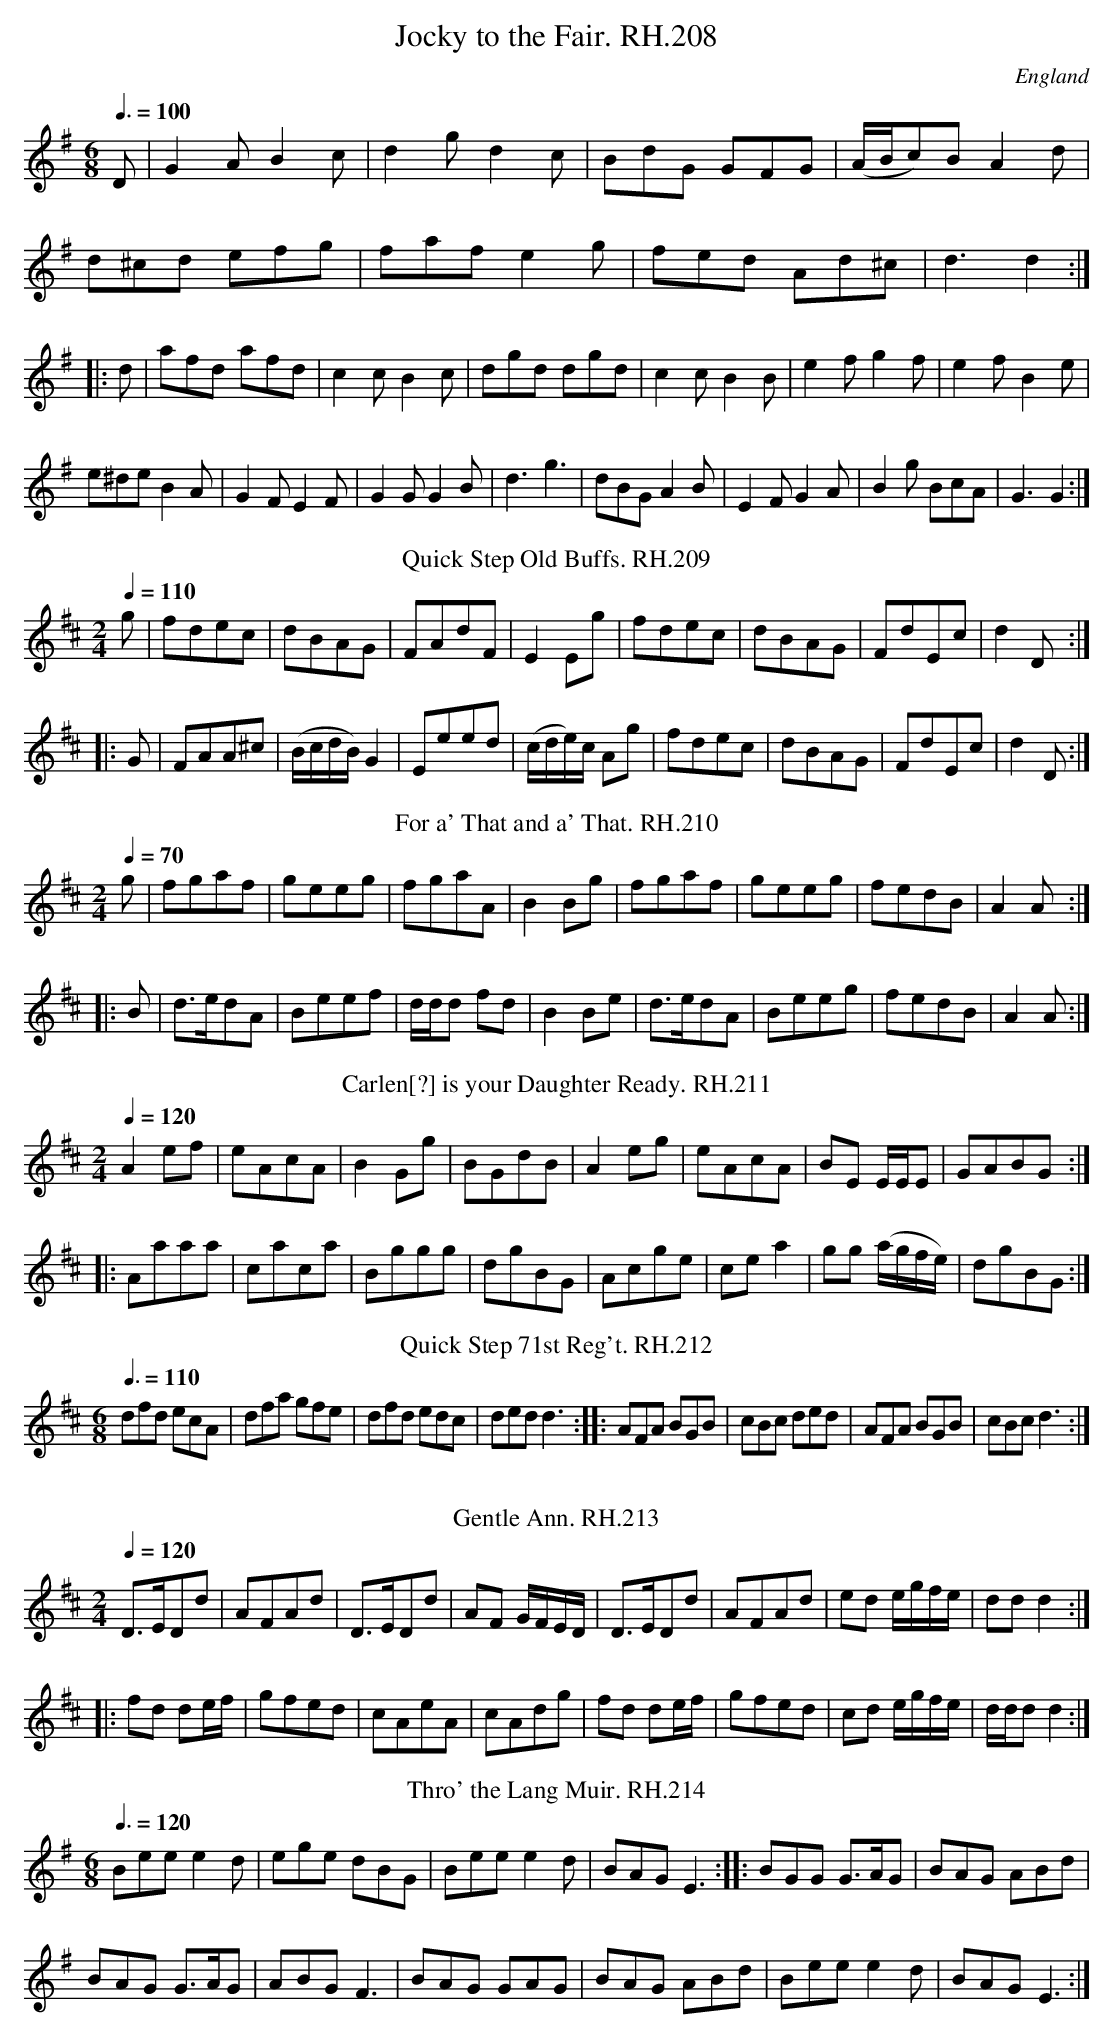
X:1
T:Jocky to the Fair. RH.208
O:England
M:6/8
L:1/8
Q:3/8=100
K:G
D|G2A B2c|d2g d2c|BdG GFG|(A/B/c)B A2d|!
d^cd efg|faf e2g|fed Ad^c|d3 d2:|!
|:d|afd afd|c2c B2c|dgd dgd|c2c B2B|\
e2f g2f|e2f B2e|!
e^de B2A|G2F E2F|G2G G2B|\
d3 g3|dBG A2B|E2F G2A|B2g BcA|G3 G2:|
T:Quick Step Old Buffs. RH.209
O:England
M:2/4
L:1/8
Q:1/4=110
K:D
g|fdec|dBAG|FAdF|E2Eg|\
fdec|dBAG|FdEc|d2D:|!
|:G|FAA^c|(B/c/d/B/)G2|Eeed|(c/d/e/)c/ Ag|\
fdec|dBAG|FdEc|d2D:|
T:For a' That and a' That. RH.210
O:England
M:2/4
L:1/8
Q:1/4=70
K:D
g|fgaf|geeg|fgaA|B2Bg|\
fgaf|geeg|fedB|A2A:|!
|:B|d>edA|Beef|d/d/d fd|B2Be|\
d>edA|Beeg|fedB|A2A:|
T:Carlen[?] is your Daughter Ready. RH.211
O:England
M:2/4
L:1/8
Q:1/4=120
K:D
A2ef|eAcA|B2Gg|BGdB|\
A2eg|eAcA|BE E/E/E|GABG:|!
|:Aaaa|caca|Bggg|dgBG|\
Acge|cea2|gg (a/g/f/e/)|dgBG:|
T:Quick Step 71st Reg't. RH.212
O:England
M:6/8
L:1/8
Q:3/8=110
K:D
dfd ecA|dfa gfe|dfd edc|ded d3:|\
|:AFA BGB|cBc ded|AFA BGB|cBc d3:|
T:Gentle Ann. RH.213
O:England
M:2/4
L:1/8
Q:1/4=120
K:D
D>EDd|AFAd|D>EDd|AF G/F/E/D/|\
D>EDd|AFAd|ed e/g/f/e/|ddd2:|!
|:fd de/f/|gfed|cAeA|cAdg|\
fd de/f/|gfed|cd e/g/f/e/|d/d/dd2:|
T:Thro' the Lang Muir. RH.214
O:England
M:6/8
L:1/8
Q:3/8=120
K:G
Beee2d|ege dBG|Bee e2d|BAGE3:|\
|:BGG G>AG|BAG ABd|!
BAG G>AG|ABGF3|\
BAG GAG|BAG ABd|Beee2d|BAGE3:|
